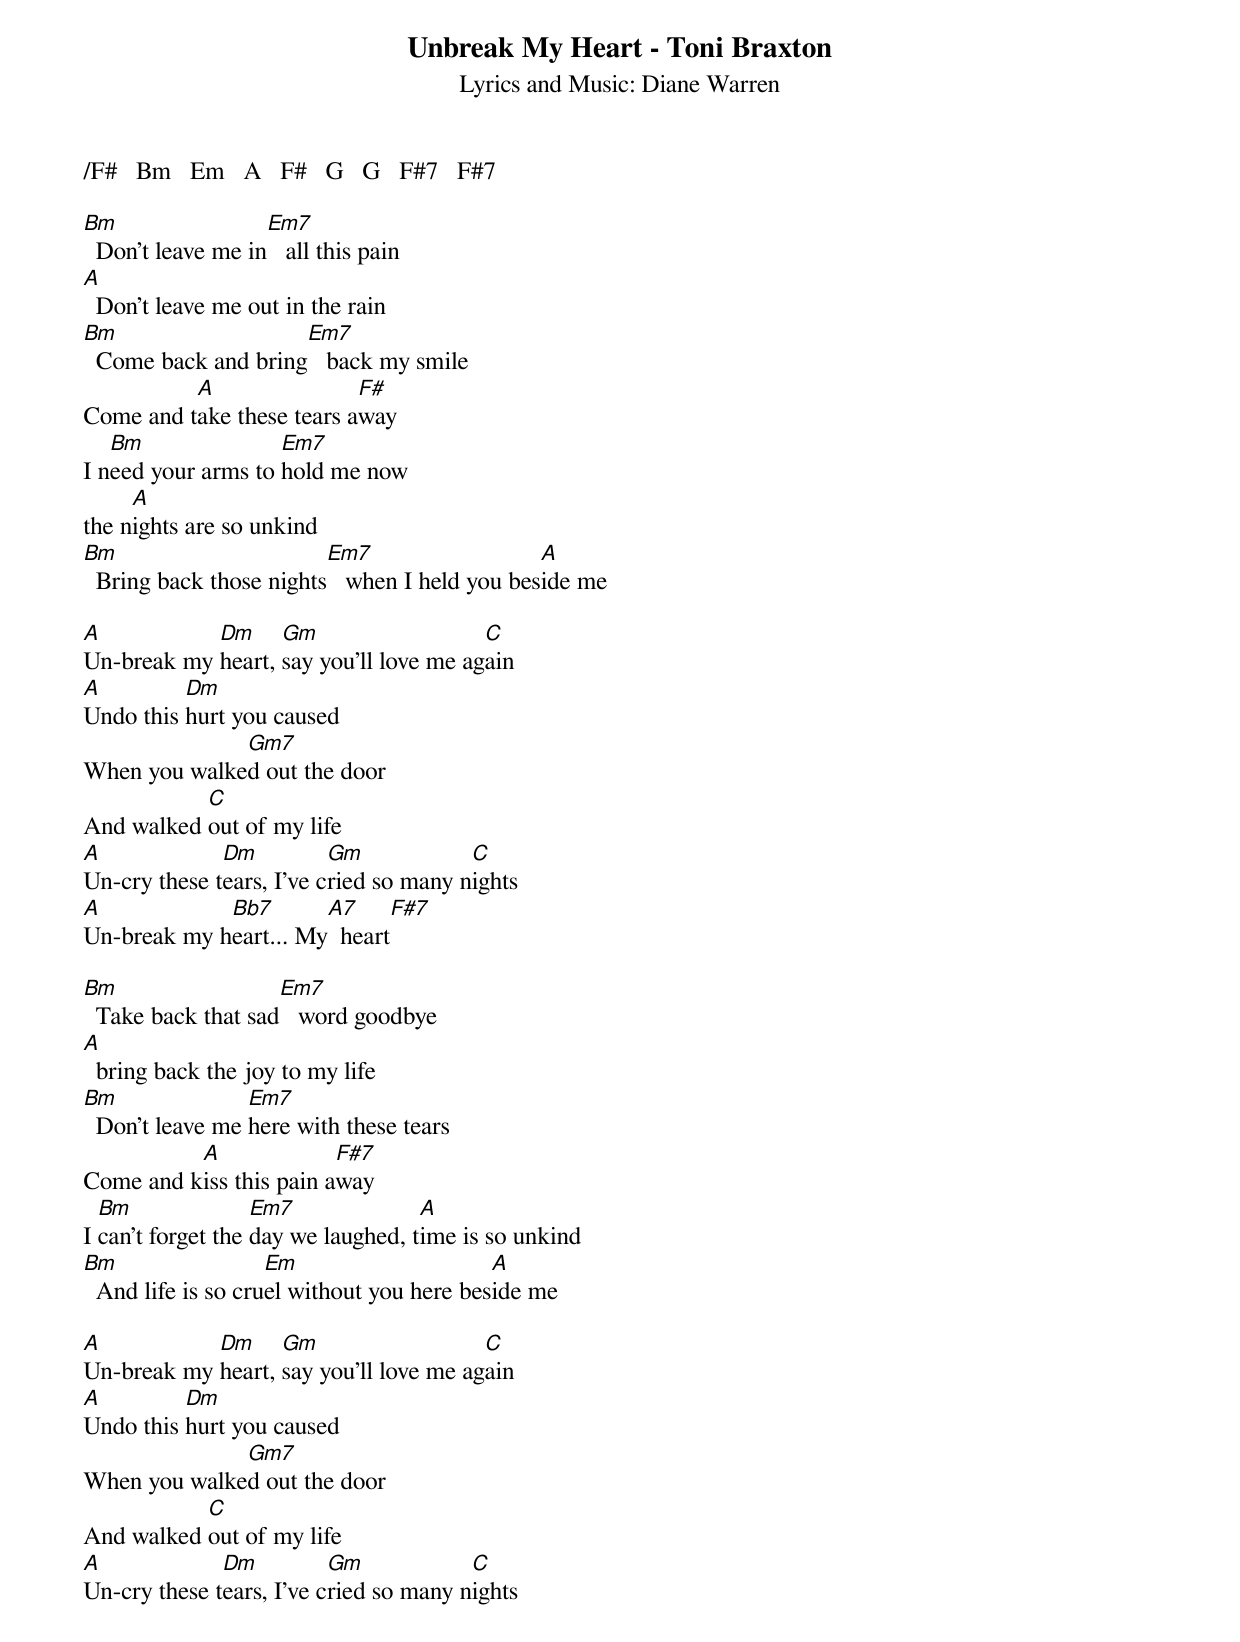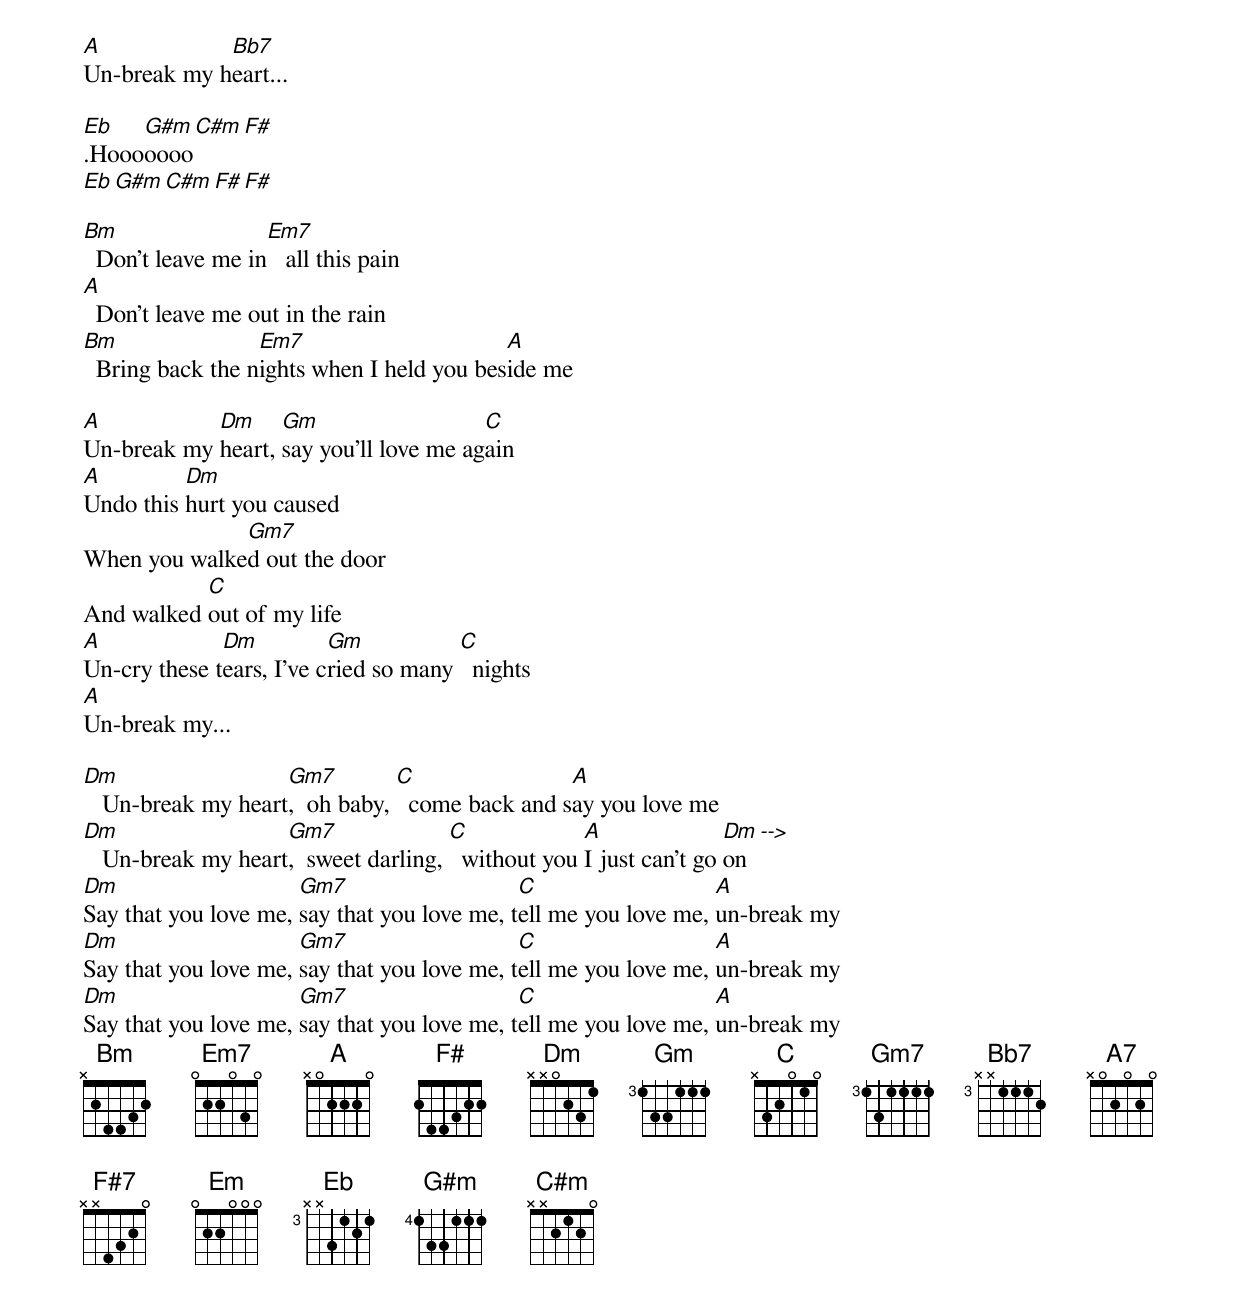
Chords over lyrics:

Unbreak My Heart - Toni Braxton
Lyrics and Music: Diane Warren

/F#   Bm   Em   A   F#   G   G   F#7   F#7

Bm                 Em7
  Don't leave me in   all this pain
A
  Don't leave me out in the rain
Bm                   Em7
  Come back and bring   back my smile
          A                F#
Come and take these tears away
   Bm               Em7
I need your arms to hold me now
     A
the nights are so unkind
Bm                       Em7                   A
  Bring back those nights   when I held you beside me

A           Dm     Gm                   C
Un-break my heart, say you'll love me again
A         Dm
Undo this hurt you caused
              Gm7
When you walked out the door
           C
And walked out of my life
A             Dm          Gm            C
Un-cry these tears, I've cried so many nights
A            Bb7       A7       F#7
Un-break my heart... My  heart

Bm                  Em7
  Take back that sad   word goodbye
A
  bring back the joy to my life
Bm               Em7
  Don't leave me here with these tears
          A              F#7
Come and kiss this pain away
  Bm               Em7              A
I can't forget the day we laughed, time is so unkind
Bm                  Em                     A
  And life is so cruel without you here beside me

A           Dm     Gm                   C
Un-break my heart, say you'll love me again
A         Dm
Undo this hurt you caused
              Gm7
When you walked out the door
           C
And walked out of my life
A             Dm          Gm            C
Un-cry these tears, I've cried so many nights
A            Bb7
Un-break my heart...

Eb   G#m   C#m   F#
.Hooooooo
Eb   G#m   C#m   F#   F#

Bm                 Em7
  Don't leave me in   all this pain
A
  Don't leave me out in the rain
Bm                Em7                      A
  Bring back the nights when I held you beside me

A           Dm     Gm                   C
Un-break my heart, say you'll love me again
A         Dm
Undo this hurt you caused
              Gm7
When you walked out the door
           C
And walked out of my life
A             Dm          Gm           C
Un-cry these tears, I've cried so many   nights
A
Un-break my...

Dm                  Gm7         C                A
   Un-break my heart,  oh baby,   come back and say you love me
Dm                  Gm7               C             A               Dm -->
   Un-break my heart,  sweet darling,   without you I just can't go on
Dm                    Gm7                    C                   A
Say that you love me, say that you love me, tell me you love me, un-break my
Dm                    Gm7                    C                   A
Say that you love me, say that you love me, tell me you love me, un-break my
Dm                    Gm7                    C                   A
Say that you love me, say that you love me, tell me you love me, un-break my
